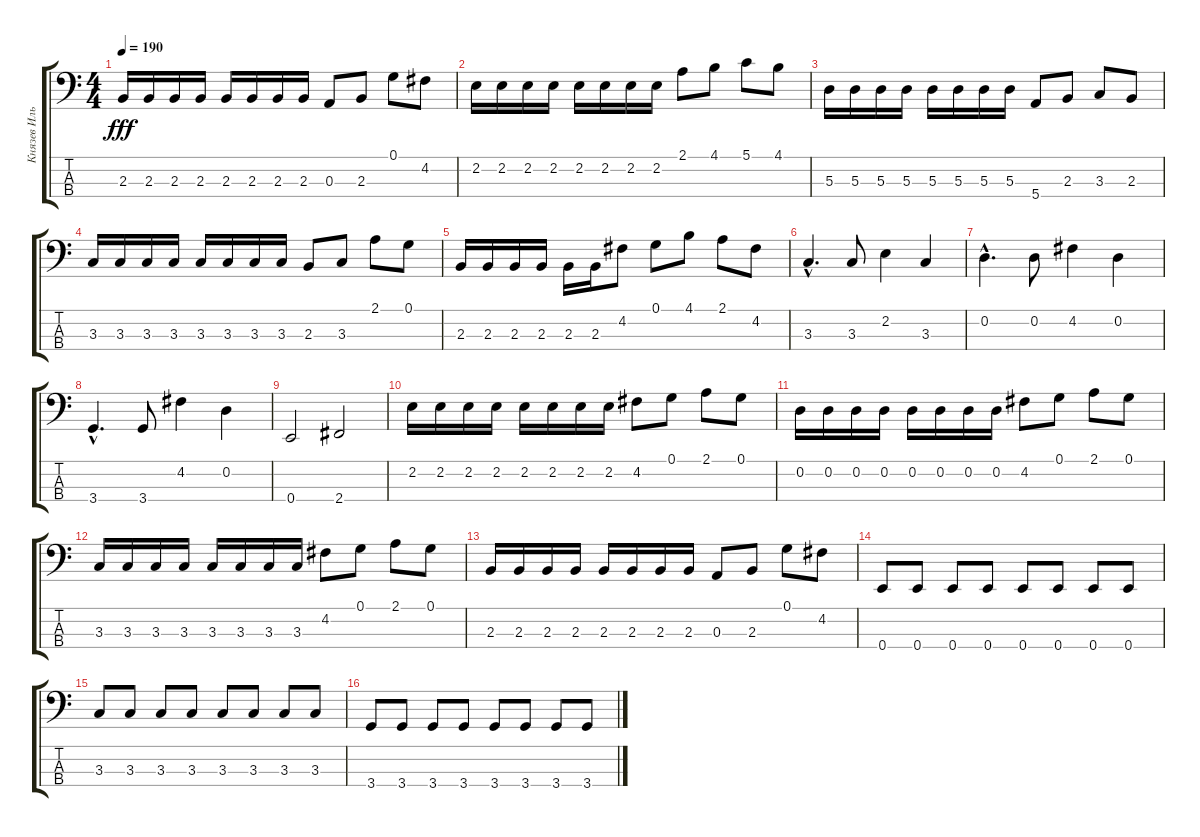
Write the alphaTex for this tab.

\track ("Князев Илья" "Князев Иль") {instrument electricbasspick}
\staff {score tabs}
\tuning (G2 D2 A1 E1) {hide}
\ts (4 4)
\tempo 190
\clef f4
\ks c
2.3.16{dy fff} 2.3.16 2.3.16 2.3.16 2.3.16 2.3.16 2.3.16 2.3.16 0.3.8 2.3.8 0.1.8 4.2.8 |
2.2.16 2.2.16 2.2.16 2.2.16 2.2.16 2.2.16 2.2.16 2.2.16 2.1.8 4.1.8 5.1.8 4.1.8 |
5.3.16 5.3.16 5.3.16 5.3.16 5.3.16 5.3.16 5.3.16 5.3.16 5.4.8 2.3.8 3.3.8 2.3.8 |
3.3.16 3.3.16 3.3.16 3.3.16 3.3.16 3.3.16 3.3.16 3.3.16 2.3.8 3.3.8 2.1.8 0.1.8 |
2.3.16 2.3.16 2.3.16 2.3.16 2.3.16 2.3.16 4.2.8 0.1.8 4.1.8 2.1.8 4.2.8 |
3.3{hac}.4{d} 3.3.8 2.2.4 3.3.4 |
0.2{hac}.4{d} 0.2.8 4.2.4 0.2.4 |
3.4{hac}.4{d} 3.4.8 4.2.4 0.2.4 |
0.4.2 2.4.2 |
2.2.16 2.2.16 2.2.16 2.2.16 2.2.16 2.2.16 2.2.16 2.2.16 4.2.8 0.1.8 2.1.8 0.1.8 |
0.2.16 0.2.16 0.2.16 0.2.16 0.2.16 0.2.16 0.2.16 0.2.16 4.2.8 0.1.8 2.1.8 0.1.8 |
3.3.16 3.3.16 3.3.16 3.3.16 3.3.16 3.3.16 3.3.16 3.3.16 4.2.8 0.1.8 2.1.8 0.1.8 |
2.3.16 2.3.16 2.3.16 2.3.16 2.3.16 2.3.16 2.3.16 2.3.16 0.3.8 2.3.8 0.1.8 4.2.8 |
0.4.8 0.4.8 0.4.8 0.4.8 0.4.8 0.4.8 0.4.8 0.4.8 |
3.3.8 3.3.8 3.3.8 3.3.8 3.3.8 3.3.8 3.3.8 3.3.8 |
3.4.8 3.4.8 3.4.8 3.4.8 3.4.8 3.4.8 3.4.8 3.4.8
